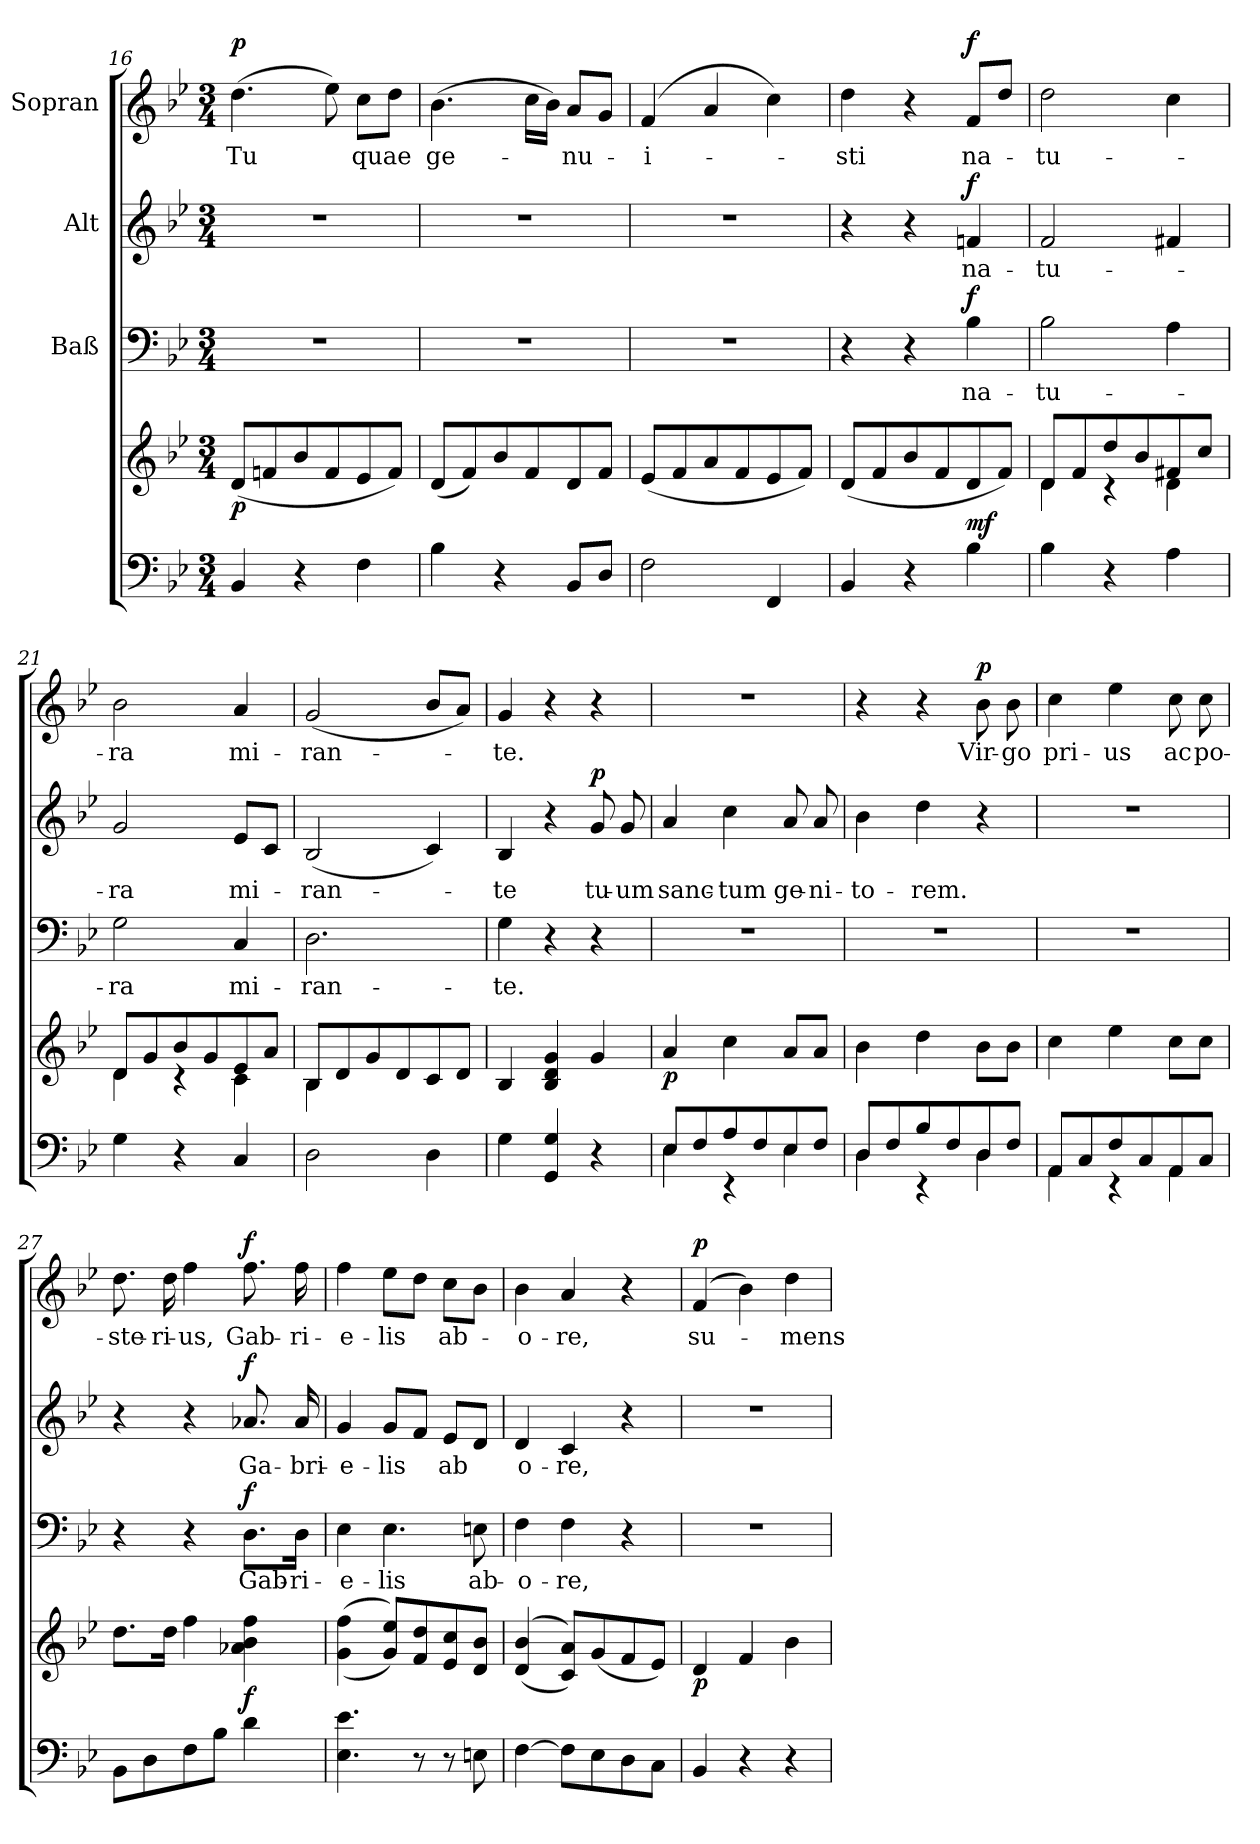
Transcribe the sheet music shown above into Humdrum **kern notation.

**kern	**kern	**dynam	**kern	**text	**dynam	**kern	**text	**dynam	**kern	**text	**dynam
*part4	*part4	*part4	*part3	*part3	*part3	*part2	*part2	*part2	*part1	*part1	*part1
*staff5	*staff4	*staff4/5	*staff3	*staff3	*staff3	*staff2	*staff2	*staff2	*staff1	*staff1	*staff1
*	*	*	*I"Baß	*	*	*I"Alt	*	*	*I"Sopran	*	*
*clefF4	*clefG2	*	*clefF4	*	*	*clefG2	*	*	*clefG2	*	*
*k[b-e-]	*k[b-e-]	*	*k[b-e-]	*	*	*k[b-e-]	*	*	*k[b-e-]	*	*
*B-:	*B-:	*	*B-:	*	*	*B-:	*	*	*B-:	*	*
*M3/4	*M3/4	*	*M3/4	*	*	*M3/4	*	*	*M3/4	*	*
=16	=16	=16	=16	=16	=16	=16	=16	=16	=16	=16	=16
!	!	!LO:DY:b	!	!	!	!	!	!	!	!LO:LY:b	!LO:DY:a
4BB-/	(<8d/L	p	2.r	.	.	2.r	.	.	(>4.dd\	Tu	p
.	8fn/	.	.	.	.	.	.	.	.	.	.
4r	8b-/	.	.	.	.	.	.	.	.	.	.
.	8f/	.	.	.	.	.	.	.	8ee-\)	.	.
!	!	!	!	!	!	!	!	!	!	!LO:LY:b	!
4F\	8e-/	.	.	.	.	.	.	.	8cc\L	quae	.
.	8f/J)	.	.	.	.	.	.	.	8dd\J	.	.
=17	=17	=17	=17	=17	=17	=17	=17	=17	=17	=17	=17
!	!	!	!	!	!	!	!	!	!	!LO:LY:b	!
4B-\	(<8d/L	.	2.r	.	.	2.r	.	.	(>4.b-\	ge-	.
.	8f/)	.	.	.	.	.	.	.	.	.	.
4r	8b-/	.	.	.	.	.	.	.	.	.	.
.	8f/	.	.	.	.	.	.	.	16cc\LL	.	.
.	.	.	.	.	.	.	.	.	16b-\JJ)	.	.
!	!	!	!	!	!	!	!	!	!	!LO:LY:b	!
8BB-/L	8d/	.	.	.	.	.	.	.	8a/L	-nu-	.
8D/J	8f/J	.	.	.	.	.	.	.	8g/J	.	.
=18	=18	=18	=18	=18	=18	=18	=18	=18	=18	=18	=18
!	!	!	!	!	!	!	!	!	!	!LO:LY:b	!
2F\	(<8e-/L	.	2.r	.	.	2.r	.	.	(<4f/	-i-	.
.	8f/	.	.	.	.	.	.	.	.	.	.
.	8a/	.	.	.	.	.	.	.	4a/	.	.
.	8f/	.	.	.	.	.	.	.	.	.	.
4FF/	8e-/	.	.	.	.	.	.	.	4cc\)	.	.
.	8f/J)	.	.	.	.	.	.	.	.	.	.
=19	=19	=19	=19	=19	=19	=19	=19	=19	=19	=19	=19
!	!	!	!	!	!	!	!	!	!	!LO:LY:b	!
4BB-/	(<8d/L	.	4r	.	.	4r	.	.	4dd\	-sti	.
.	8f/	.	.	.	.	.	.	.	.	.	.
4r	8b-/	.	4r	.	.	4r	.	.	4r	.	.
.	8f/	.	.	.	.	.	.	.	.	.	.
!	!	!LO:DY:a=2	!	!LO:LY:b	!LO:DY:a	!	!LO:LY:b	!LO:DY:a	!	!LO:LY:b	!LO:DY:a
4B-\	8d/	mf	4B-\	na-	f	4fn/	na-	f	8f/L	na-	f
.	8f/J)	.	.	.	.	.	.	.	8dd/J	.	.
=20	=20	=20	=20	=20	=20	=20	=20	=20	=20	=20	=20
*	*^	*	*	*	*	*	*	*	*	*	*
!	!	!	!	!	!LO:LY:b	!	!	!LO:LY:b	!	!	!LO:LY:b	!
4B-\	8d/L	4d\	.	2B-\	-tu-	.	2f/	-tu-	.	2dd\	-tu-	.
.	8f/	.	.	.	.	.	.	.	.	.	.	.
4r	8dd/	4rc	.	.	.	.	.	.	.	.	.	.
.	8b-/	.	.	.	.	.	.	.	.	.	.	.
4A\	8f#X/	4d\	.	4A\	.	.	4f#X/	.	.	4cc\	.	.
.	8cc/J	.	.	.	.	.	.	.	.	.	.	.
!!LO:PB:g=z
=21	=21	=21	=21	=21	=21	=21	=21	=21	=21	=21	=21	=21
!	!	!	!	!	!LO:LY:b	!	!	!LO:LY:b	!	!	!LO:LY:b	!
4G\	8d/L	4d\	.	2G\	-ra	.	2g/	-ra	.	2b-\	-ra	.
.	8g/	.	.	.	.	.	.	.	.	.	.	.
4r	8b-/	4rc	.	.	.	.	.	.	.	.	.	.
.	8g/	.	.	.	.	.	.	.	.	.	.	.
!	!	!	!	!	!LO:LY:b	!	!	!LO:LY:b	!	!	!LO:LY:b	!
4C/	8e-/	4c\	.	4C/	mi-	.	8e-/L	mi-	.	4a/	mi-	.
.	8a/J	.	.	.	.	.	8c/J	.	.	.	.	.
=22	=22	=22	=22	=22	=22	=22	=22	=22	=22	=22	=22	=22
!	!	!	!	!	!LO:LY:b	!	!	!LO:LY:b	!	!	!LO:LY:b	!
2D\	8B-/L	4B-\	.	2.D\	-ran-	.	(2B-/	-ran-	.	(<2g/	-ran-	.
.	8d/	.	.	.	.	.	.	.	.	.	.	.
.	8g/	2ryy	.	.	.	.	.	.	.	.	.	.
.	8d/	.	.	.	.	.	.	.	.	.	.	.
4D\	8c/	.	.	.	.	.	4c/)	.	.	8b-/L	.	.
.	8d/J	.	.	.	.	.	.	.	.	8a/J)	.	.
*	*v	*v	*	*	*	*	*	*	*	*	*	*
=23	=23	=23	=23	=23	=23	=23	=23	=23	=23	=23	=23
!	!	!	!	!LO:LY:b	!	!	!LO:LY:b	!	!	!LO:LY:b	!
4G\	4B-/	.	4G\	-te.	.	4B-/	-te	.	4g/	-te.	.
4GG/ 4G/	4B-/ 4d/ 4g/	.	4r	.	.	4r	.	.	4r	.	.
!	!	!	!	!	!	!	!LO:LY:b	!LO:DY:a	!	!	!
4r	4g/	.	4r	.	.	8g/	tu-	p	4r	.	.
!	!	!	!	!	!	!	!LO:LY:b	!	!	!	!
.	.	.	.	.	.	8g/	-um	.	.	.	.
=24	=24	=24	=24	=24	=24	=24	=24	=24	=24	=24	=24
*^	*	*	*	*	*	*	*	*	*	*	*
!	!	!	!LO:DY:b	!	!	!	!	!LO:LY:b	!	!	!	!
8E-/L	4E-\	4a/	p	2.r	.	.	4a/	sanc-	.	2.r	.	.
8F/	.	.	.	.	.	.	.	.	.	.	.	.
!	!	!	!	!	!	!	!	!LO:LY:b	!	!	!	!
8A/	4rEE	4cc\	.	.	.	.	4cc\	-tum	.	.	.	.
8F/	.	.	.	.	.	.	.	.	.	.	.	.
!	!	!	!	!	!	!	!	!LO:LY:b	!	!	!	!
8E-/	4E-\	8a/L	.	.	.	.	8a/	ge-	.	.	.	.
!	!	!	!	!	!	!	!	!LO:LY:b	!	!	!	!
8F/J	.	8a/J	.	.	.	.	8a/	-ni-	.	.	.	.
=25	=25	=25	=25	=25	=25	=25	=25	=25	=25	=25	=25	=25
!	!	!	!	!	!	!	!	!LO:LY:b	!	!	!	!
8D/L	4D\	4b-\	.	2.r	.	.	4b-\	-to-	.	4r	.	.
8F/	.	.	.	.	.	.	.	.	.	.	.	.
!	!	!	!	!	!	!	!	!LO:LY:b	!	!	!	!
8B-/	4rEE	4dd\	.	.	.	.	4dd\	-rem.	.	4r	.	.
8F/	.	.	.	.	.	.	.	.	.	.	.	.
!	!	!	!	!	!	!	!	!	!	!	!LO:LY:b	!LO:DY:a
8D/	4D\	8b-\L	.	.	.	.	4r	.	.	8b-\	Vir-	p
!	!	!	!	!	!	!	!	!	!	!	!LO:LY:b	!
8F/J	.	8b-\J	.	.	.	.	.	.	.	8b-\	-go	.
=26	=26	=26	=26	=26	=26	=26	=26	=26	=26	=26	=26	=26
!	!	!	!	!	!	!	!	!	!	!	!LO:LY:b	!
8AA/L	4AA\	4cc\	.	2.r	.	.	2.r	.	.	4cc\	pri-	.
8C/	.	.	.	.	.	.	.	.	.	.	.	.
!	!	!	!	!	!	!	!	!	!	!	!LO:LY:b	!
8F/	4rEE	4ee-\	.	.	.	.	.	.	.	4ee-\	-us	.
8C/	.	.	.	.	.	.	.	.	.	.	.	.
!	!	!	!	!	!	!	!	!	!	!	!LO:LY:b	!
8AA/	4AA\	8cc\L	.	.	.	.	.	.	.	8cc\	ac	.
!	!	!	!	!	!	!	!	!	!	!	!LO:LY:b	!
8C/J	.	8cc\J	.	.	.	.	.	.	.	8cc\	po-	.
*v	*v	*	*	*	*	*	*	*	*	*	*	*
!!LO:LB:g=z
=27	=27	=27	=27	=27	=27	=27	=27	=27	=27	=27	=27
!	!	!	!	!	!	!	!	!	!	!LO:LY:b	!
8BB-\L	8.dd\L	.	4r	.	.	4r	.	.	8.dd\	-ste-	.
8D\	.	.	.	.	.	.	.	.	.	.	.
!	!	!	!	!	!	!	!	!	!	!LO:LY:b	!
.	16dd\Jk	.	.	.	.	.	.	.	16dd\	-ri-	.
!	!	!	!	!	!	!	!	!	!	!LO:LY:b	!
8F\	4ff\	.	4r	.	.	4r	.	.	4ff\	-us,	.
8B-\J	.	.	.	.	.	.	.	.	.	.	.
!	!	!LO:DY:b	!	!LO:LY:b	!LO:DY:a	!	!LO:LY:b	!LO:DY:a	!	!LO:LY:b	!LO:DY:a
4d\	4a-X\ 4b-\ 4ff\	f	8.D\L	Gab-	f	8.a-X/	Ga-	f	8.ff\	Gab-	f
!	!	!	!	!LO:LY:b	!	!	!LO:LY:b	!	!	!LO:LY:b	!
.	.	.	16D\Jk	-ri-	.	16a-/	-bri-	.	16ff\	-ri-	.
=28	=28	=28	=28	=28	=28	=28	=28	=28	=28	=28	=28
!	!	!	!	!LO:LY:b	!	!	!LO:LY:b	!	!	!LO:LY:b	!
4.E-\ 4.e-\	(>(4g\ 4ff\	.	4E-\	-e-	.	4g/	-e-	.	4ff\	-e-	.
!	!	!	!	!LO:LY:b	!	!	!LO:LY:b	!	!	!LO:LY:b	!
.	8g/ 8ee-/L))	.	4.E-\	-lis	.	8g/L	-lis	.	8ee-\L	-lis	.
8r	8f/ 8dd/	.	.	.	.	8f/J	.	.	8dd\J	.	.
!	!	!	!	!	!	!	!LO:LY:b	!	!	!LO:LY:b	!
8r	8e-/ 8cc/	.	.	.	.	8e-/L	ab	.	8cc\L	ab-	.
!	!	!	!	!LO:LY:b	!	!	!	!	!	!	!
8En\	8d/ 8b-/J	.	8En\	ab-	.	8d/J	.	.	8b-\J	.	.
=29	=29	=29	=29	=29	=29	=29	=29	=29	=29	=29	=29
!	!	!	!	!LO:LY:b	!	!	!LO:LY:b	!	!	!LO:LY:b	!
[4F\	(<(4d/ 4b-/	.	4F\	-o-	.	4d/	o-	.	4b-\	-o-	.
!	!	!	!	!LO:LY:b	!	!	!LO:LY:b	!	!	!LO:LY:b	!
8F\L]	8c/ 8a/L))	.	4F\	-re,	.	4c/	-re,	.	4a/	-re,	.
8E-\	(<8g/	.	.	.	.	.	.	.	.	.	.
8D\	8f/	.	4r	.	.	4r	.	.	4r	.	.
8C\J	8e-/J)	.	.	.	.	.	.	.	.	.	.
=30	=30	=30	=30	=30	=30	=30	=30	=30	=30	=30	=30
!	!	!LO:DY:b	!	!	!	!	!	!	!	!LO:LY:b	!LO:DY:a
4BB-/	4d/	p	2.r	.	.	2.r	.	.	(4f/	su-	p
4r	4f/	.	.	.	.	.	.	.	4b-\)	.	.
!	!	!	!	!	!	!	!	!	!	!LO:LY:b	!
4r	4b-\	.	.	.	.	.	.	.	4dd\	-mens	.
=	=	=	=	=	=	=	=	=	=	=	=
*-	*-	*-	*-	*-	*-	*-	*-	*-	*-	*-	*-
